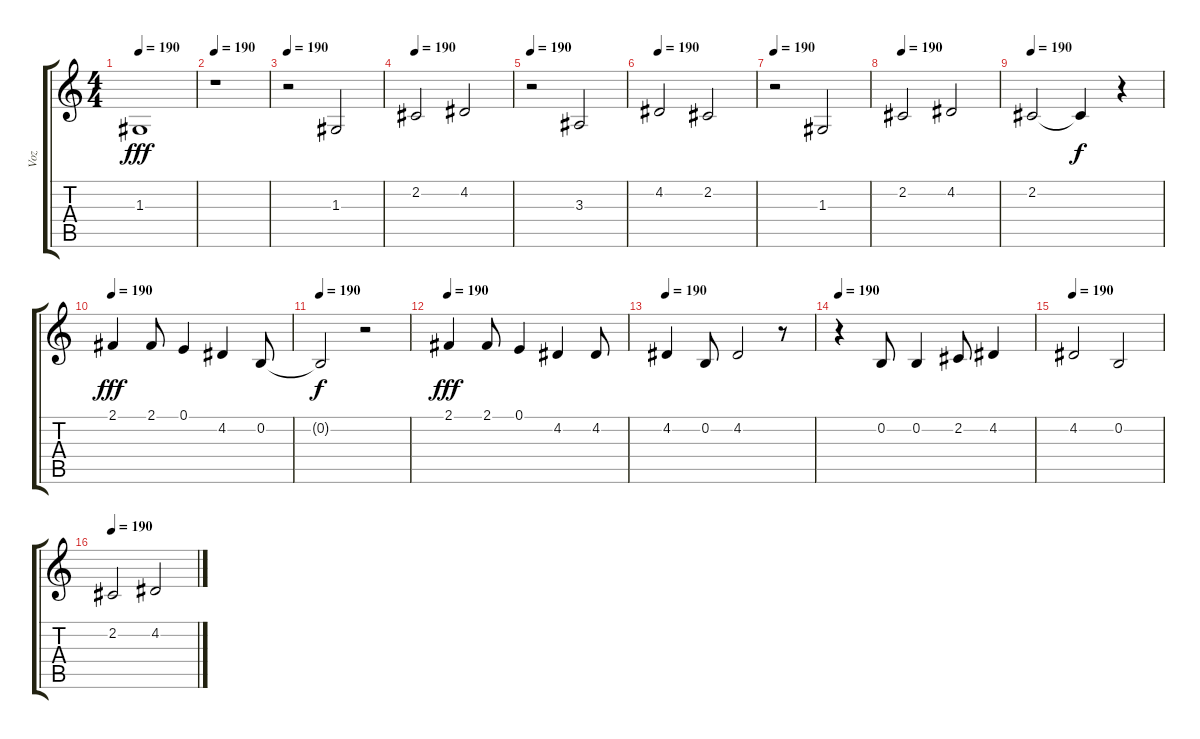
\track ("Voz" "Voz") {instrument lead1square}
\staff {score tabs}
\tuning (E4 B3 G3 D3 A2 E2) {hide}
\ts (4 4)
\tempo 190
\clef g2
\ks c
1.3.1{dy fff} |
\tempo 190
r.1 |
\tempo 190
r.2 1.3.2 |
\tempo 190
2.2.2 4.2.2 |
\tempo 190
r.2 3.3.2 |
\tempo 190
4.2.2 2.2.2 |
\tempo 190
r.2 1.3.2 |
\tempo 190
2.2.2 4.2.2 |
\tempo 190
2.2.2 2.2{t}.4{dy f} r.4 |
\tempo 190
2.1.4{dy fff} 2.1.8 0.1.4 4.2.4 0.2.8 |
\tempo 190
0.2{t}.2{dy f} r.2 |
\tempo 190
2.1.4{dy fff} 2.1.8 0.1.4 4.2.4 4.2.8 |
\tempo 190
4.2.4 0.2.8 4.2.2 r.8 |
\tempo 190
r.4 0.2.8 0.2.4 2.2.8 4.2.4 |
\tempo 190
4.2.2 0.2.2 |
\tempo 190
2.2.2 4.2.2
